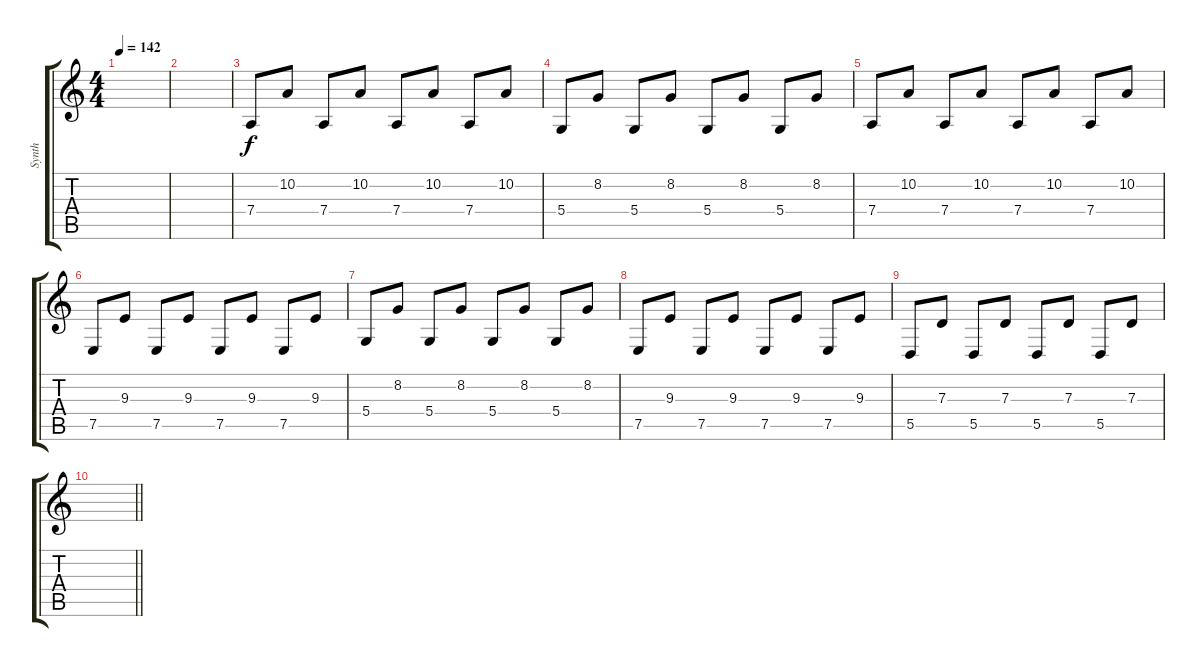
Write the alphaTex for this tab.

\track ("Synth" "Synth") {instrument ocarina}
\staff {score tabs}
\tuning (E4 B3 G3 D3 A2 E2) {hide}
\ts (4 4)
\tempo 142
\clef g2
\ks c
|
|
7.4.8 10.2.8 7.4.8 10.2.8 7.4.8 10.2.8 7.4.8 10.2.8 |
5.4.8 8.2.8 5.4.8 8.2.8 5.4.8 8.2.8 5.4.8 8.2.8 |
7.4.8 10.2.8 7.4.8 10.2.8 7.4.8 10.2.8 7.4.8 10.2.8 |
7.5.8 9.3.8 7.5.8 9.3.8 7.5.8 9.3.8 7.5.8 9.3.8 |
5.4.8 8.2.8 5.4.8 8.2.8 5.4.8 8.2.8 5.4.8 8.2.8 |
7.5.8 9.3.8 7.5.8 9.3.8 7.5.8 9.3.8 7.5.8 9.3.8 |
5.5.8 7.3.8 5.5.8 7.3.8 5.5.8 7.3.8 5.5.8 7.3.8 |
\barLineRight lightlight
